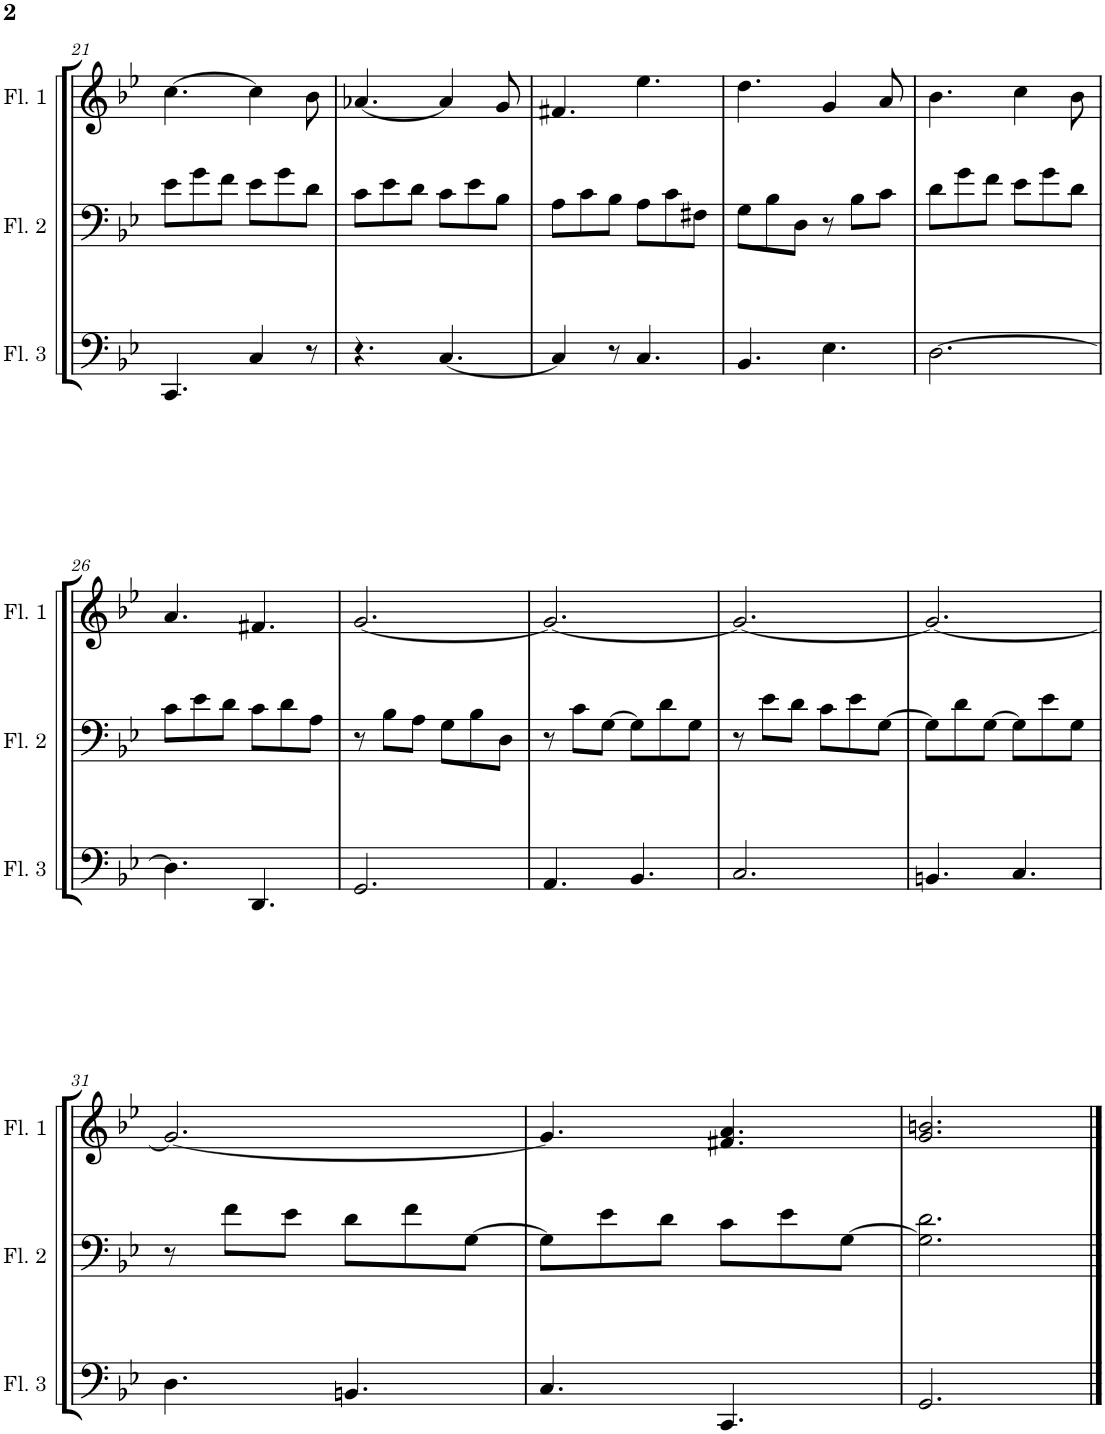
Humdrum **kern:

**kern	**kern	**kern
*part3	*part2	*part1
*staff3	*staff2	*staff1
*I"Flute 3	*I"Flute 2	*I"Flute 1
*I'Fl. 3	*I'Fl. 2	*I'Fl. 1
!!LO:PB:g=z
*clefF4	*clefF4	*clefG2
*k[b-e-]	*k[b-e-]	*k[b-e-]
*M6/8	*M6/8	*M6/8
=21	=21	=21
4.CC/	8e-\L	[4.cc\
.	8g\	.
.	8f\J	.
4C/	8e-\L	4cc\]
.	8g\	.
8r	8d\J	8b-\
=22	=22	=22
4.r	8c\L	[4.a-X/
.	8e-\	.
.	8d\J	.
[4.C/	8c\L	4a-/]
.	8e-\	.
.	8B-\J	8g/
=23	=23	=23
4C/]	8A\L	4.f#X/
.	8c\	.
8r	8B-\J	.
4.C/	8A\L	4.ee-\
.	8c\	.
.	8F#X\J	.
=24	=24	=24
4.BB-/	8G\L	4.dd\
.	8B-\	.
.	8D\J	.
4.E-\	8r	4g/
.	8B-\L	.
.	8c\J	8a/
=25	=25	=25
[2.D\	8d\L	4.b-\
.	8g\	.
.	8f\J	.
.	8e-\L	4cc\
.	8g\	.
.	8d\J	8b-\
!!LO:LB:g=z
=26	=26	=26
4.D\]	8c\L	4.a/
.	8e-\	.
.	8d\J	.
4.DD/	8c\L	4.f#X/
.	8d\	.
.	8A\J	.
=27	=27	=27
2.GG/	8r	[2.g/
.	8B-\L	.
.	8A\J	.
.	8G\L	.
.	8B-\	.
.	8D\J	.
=28	=28	=28
4.AA/	8r	2.g/_
.	8c\L	.
.	[8G\J	.
4.BB-/	8G\L]	.
.	8d\	.
.	8G\J	.
=29	=29	=29
2.C/	8r	2.g/_
.	8e-\L	.
.	8d\J	.
.	8c\L	.
.	8e-\	.
.	[8G\J	.
=30	=30	=30
4.BBn/	8G\L]	2.g/_
.	8d\	.
.	[8G\J	.
4.C/	8G\L]	.
.	8e-\	.
.	8G\J	.
!!LO:LB:g=z
=31	=31	=31
4.D\	8r	2.g/_
.	8f\L	.
.	8e-\J	.
4.BBn/	8d\L	.
.	8f\	.
.	[8G\J	.
=32	=32	=32
4.C/	8G\L]	4.g/]
.	8e-\	.
.	8d\J	.
4.CC/	8c\L	4.f#X/ 4.a/
.	8e-\	.
.	[8G\J	.
=33	=33	=33
2.GG/	2.G\] 2.d\	2.g/ 2.bn/
==	==	==
*-	*-	*-
